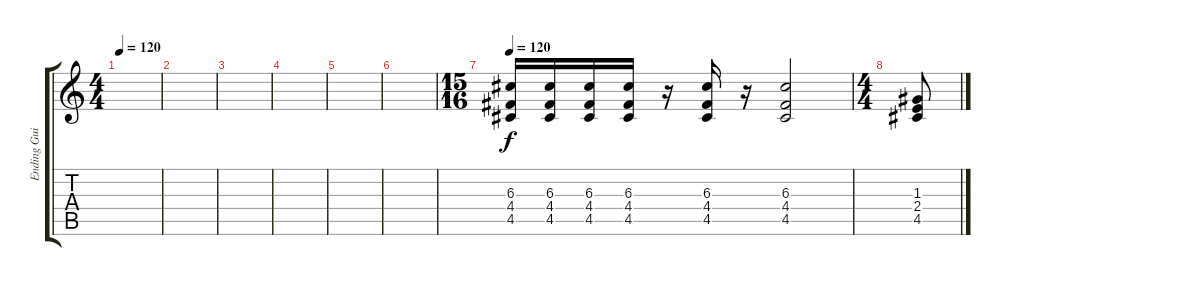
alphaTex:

\track ("Ending Guitar" "Ending Gui") {instrument distortionguitar}
\staff {score tabs}
\tuning (E4 B3 G3 D3 A2 C2) {hide}
\ts (4 4)
\tempo 120
\clef g2
\ks c
|
|
|
|
|
|
\ts (15 16)
\tempo 120
(6.3 4.4 4.5).16{balance 0} (6.3 4.4 4.5).16 (6.3 4.4 4.5).16 (6.3 4.4 4.5).16 r.16 (6.3 4.4 4.5).16 r.16 (6.3 4.4 4.5).2 |
\ts (4 4)
(1.3 2.4 4.5).8
